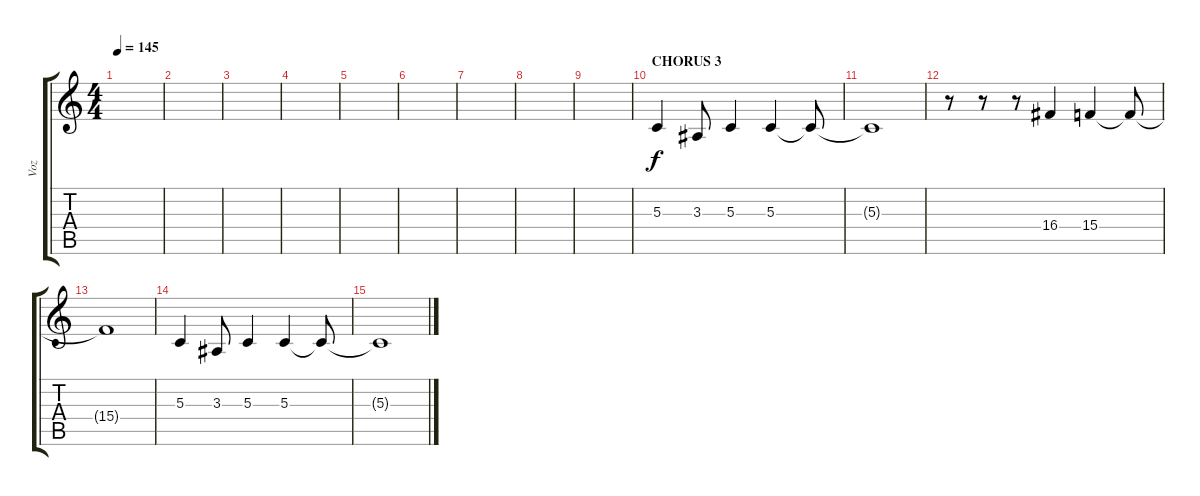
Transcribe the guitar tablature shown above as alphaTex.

\track ("Voz" "Voz") {instrument whistle}
\staff {score tabs}
\tuning (E4 B3 G3 D3 A2 E2) {hide}
\ts (4 4)
\tempo 145
\clef g2
\ks c
|
|
|
|
|
|
|
|
|
\section ("" "CHORUS 3")
5.3.4 3.3.8 5.3.4 5.3.4 5.3{t}.8 |
5.3{t}.1 |
r.8 r.8 r.8 16.4.4 15.4.4 15.4{t}.8 |
15.4{t}.1 |
5.3.4 3.3.8 5.3.4 5.3.4 5.3{t}.8 |
5.3{t}.1
